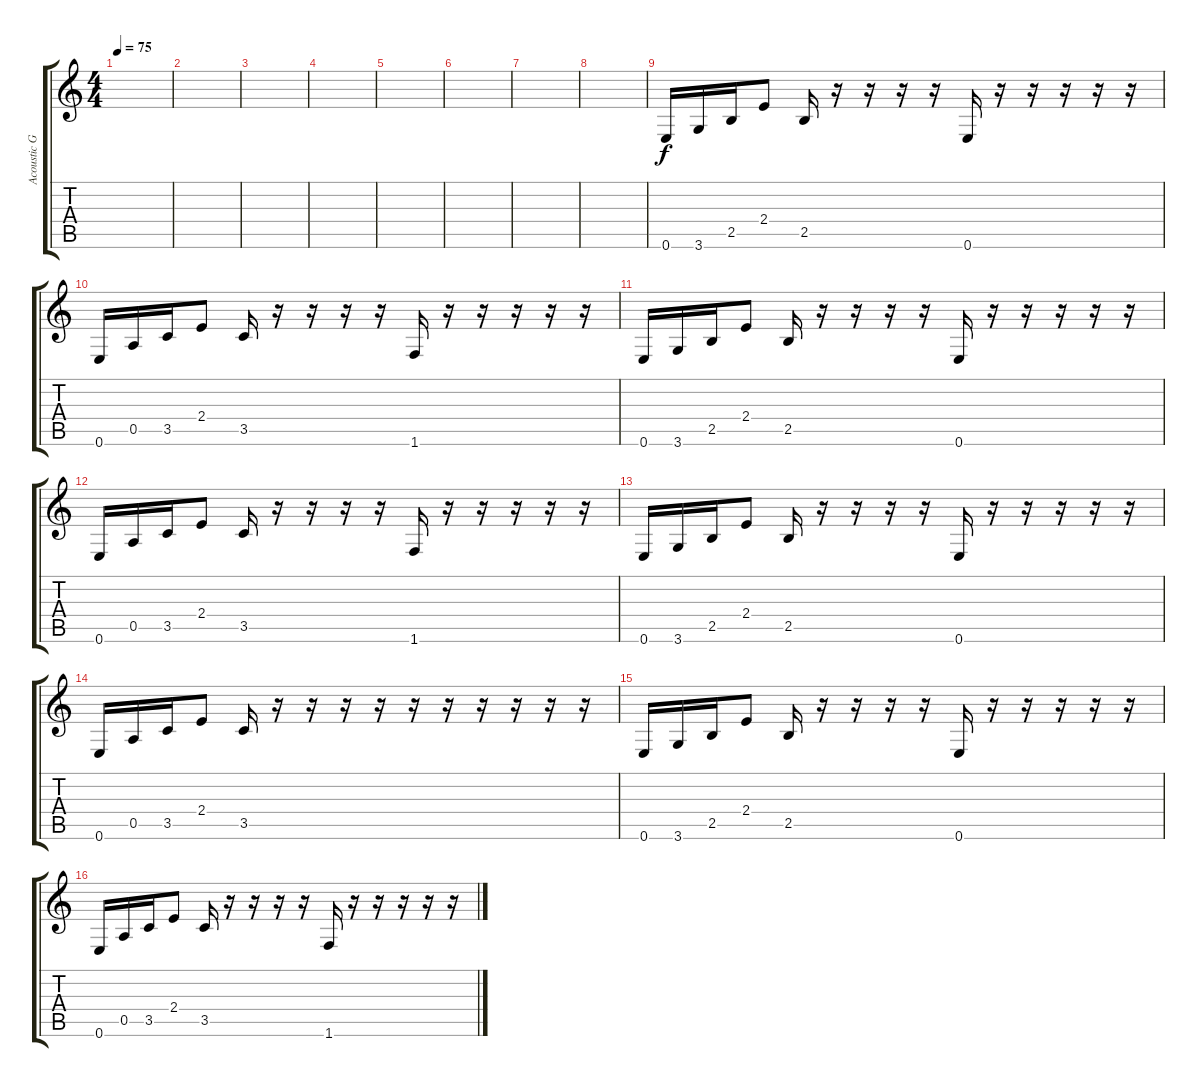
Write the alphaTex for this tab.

\track ("Acoustic Guitar 1" "Acoustic G") {instrument acousticguitarnylon}
\staff {score tabs}
\tuning (E4 B3 G3 D3 A2 E2) {hide}
\ts (4 4)
\tempo 75
\clef g2
\ks c
|
|
|
|
|
|
|
|
0.6.16 3.6.16 2.5.16 2.4.8 2.5.16 r.16 r.16 r.16 r.16 0.6.16 r.16 r.16 r.16 r.16 r.16 |
0.6.16 0.5.16 3.5.16 2.4.8 3.5.16 r.16 r.16 r.16 r.16 1.6.16 r.16 r.16 r.16 r.16 r.16 |
0.6.16 3.6.16 2.5.16 2.4.8 2.5.16 r.16 r.16 r.16 r.16 0.6.16 r.16 r.16 r.16 r.16 r.16 |
0.6.16 0.5.16 3.5.16 2.4.8 3.5.16 r.16 r.16 r.16 r.16 1.6.16 r.16 r.16 r.16 r.16 r.16 |
0.6.16 3.6.16 2.5.16 2.4.8 2.5.16 r.16 r.16 r.16 r.16 0.6.16 r.16 r.16 r.16 r.16 r.16 |
0.6.16 0.5.16 3.5.16 2.4.8 3.5.16 r.16 r.16 r.16 r.16 r.16 r.16 r.16 r.16 r.16 r.16 |
0.6.16 3.6.16 2.5.16 2.4.8 2.5.16 r.16 r.16 r.16 r.16 0.6.16 r.16 r.16 r.16 r.16 r.16 |
0.6.16 0.5.16 3.5.16 2.4.8 3.5.16 r.16 r.16 r.16 r.16 1.6.16 r.16 r.16 r.16 r.16 r.16
